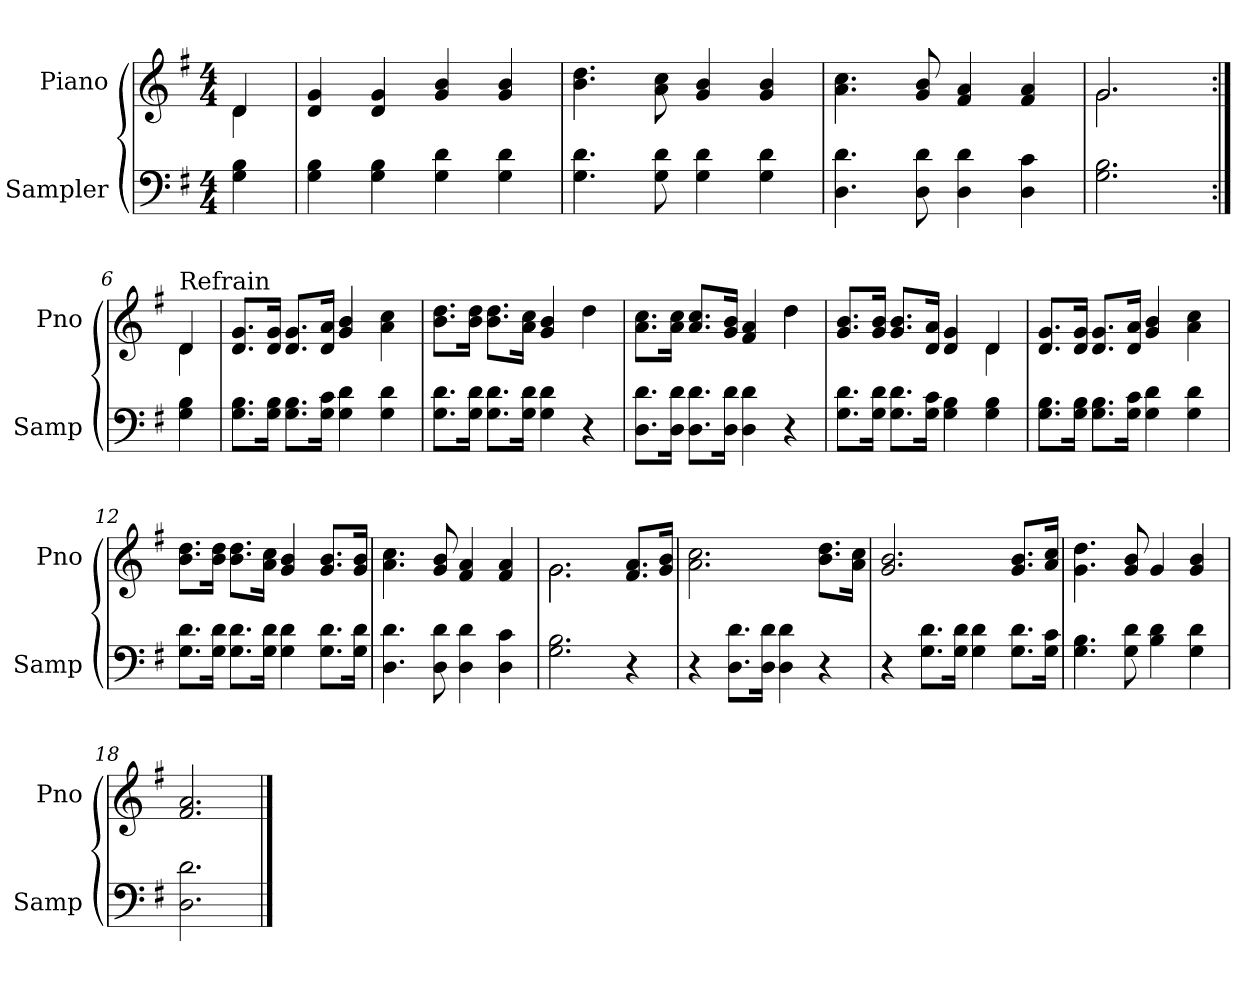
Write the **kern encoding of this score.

**kern	**kern
*part2	*part1
*staff2	*staff1
*I"Sampler	*I"Piano
*I'Samp	*I'Pno
*clefF4	*clefG2
*k[f#]	*k[f#]
*G:	*G:
*M4/4	*M4/4
=1	=1
*	*^
4G 4B	4d/	4d
*	*v	*v
=2	=2
4G 4B	4d 4g
4G 4B	4d 4g
4G 4d	4g 4b
4G 4d	4g 4b
=3	=3
4.G 4.d	4.b 4.dd
8G 8d	8a 8cc
4G 4d	4g 4b
4G 4d	4g 4b
=4	=4
4.D 4.d	4.a 4.cc
8D 8d	8g 8b
4D 4d	4f# 4a
4D 4c	4f# 4a
=5	=5
*	*^
2.G 2.B	2.g/	2.g
=6:|!	=6:|!	=6:|!
!	!LO:TX:t=Refrain	!
4G 4B	4d/	4d
*	*v	*v
=7	=7
8.G\ 8.B\L	8.d/ 8.g/L
16G\ 16B\Jk	16d/ 16g/Jk
8.G\ 8.B\L	8.d/ 8.g/L
16G\ 16c\Jk	16d/ 16a/Jk
4G 4d	4g 4b
4G 4d	4a 4cc
=8	=8
8.G\ 8.d\L	8.b\ 8.dd\L
16G\ 16d\Jk	16b\ 16dd\Jk
8.G\ 8.d\L	8.b\ 8.dd\L
16G\ 16d\Jk	16a\ 16cc\Jk
4G 4d	4g 4b
4r	4dd
=9	=9
*	*^
8.D\ 8.d\L	8.a\ 8.cc\L	2.ryy
16D\ 16d\Jk	16a\ 16cc\Jk	.
8.D\ 8.d\L	8.a/ 8.cc/L	.
16D\ 16d\Jk	16g/ 16b/Jk	.
4D 4d	4f# 4a	.
4r	4dd\	4dd
=10	=10	=10
8.G\ 8.d\L	8.g/ 8.b/L	2.ryy
16G\ 16d\Jk	16g/ 16b/Jk	.
8.G\ 8.d\L	8.g/ 8.b/L	.
16G\ 16c\Jk	16d/ 16a/Jk	.
4G 4B	4d 4g	.
4G 4B	4d/	4d
*	*v	*v
=11	=11
8.G\ 8.B\L	8.d/ 8.g/L
16G\ 16B\Jk	16d/ 16g/Jk
8.G\ 8.B\L	8.d/ 8.g/L
16G\ 16c\Jk	16d/ 16a/Jk
4G 4d	4g 4b
4G 4d	4a 4cc
=12	=12
8.G\ 8.d\L	8.b\ 8.dd\L
16G\ 16d\Jk	16b\ 16dd\Jk
8.G\ 8.d\L	8.b\ 8.dd\L
16G\ 16d\Jk	16a\ 16cc\Jk
4G 4d	4g 4b
8.G\ 8.d\L	8.g/ 8.b/L
16G\ 16d\Jk	16g/ 16b/Jk
=13	=13
4.D 4.d	4.a 4.cc
8D 8d	8g 8b
4D 4d	4f# 4a
4D 4c	4f# 4a
=14	=14
*	*^
2.G 2.B	2.g\	2.g
4r	8.f#/ 8.a/L	4ryy
.	16g/ 16b/Jk	.
*	*v	*v
=15	=15
4r	2.a 2.cc
8.D\ 8.d\L	.
16D\ 16d\Jk	.
4D 4d	.
4r	8.b\ 8.dd\L
.	16a\ 16cc\Jk
=16	=16
4r	2.g 2.b
8.G\ 8.d\L	.
16G\ 16d\Jk	.
4G 4d	.
8.G\ 8.d\L	8.g/ 8.b/L
16G\ 16c\Jk	16a/ 16cc/Jk
=17	=17
4.G 4.B	4.g 4.dd
8G 8d	8g 8b
4B 4d	4g
4G 4d	4g 4b
=18	=18
2.D 2.d	2.f# 2.a
==	==
*-	*-
